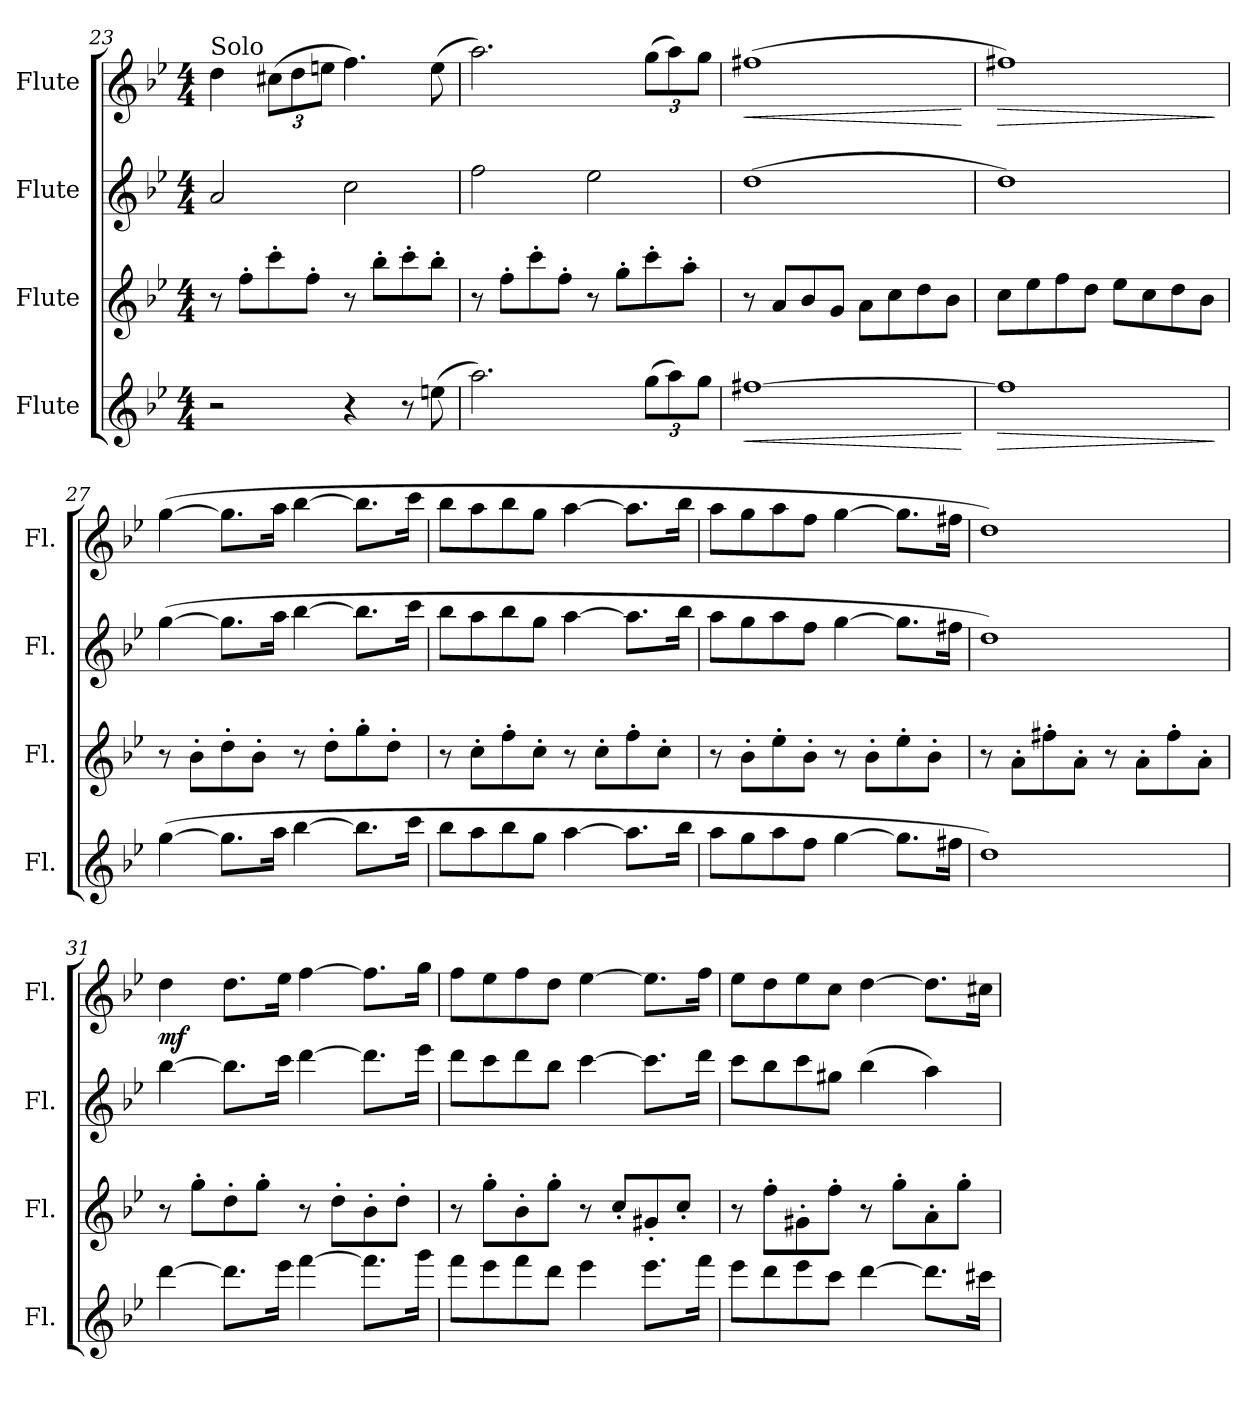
**kern	**dynam	**kern	**kern	**kern	**dynam
*part4	*part4	*part3	*part2	*part1	*part1
*staff4	*staff4	*staff3	*staff2	*staff1	*staff1
*I"Flute	*	*I"Flute	*I"Flute	*I"Flute	*
*I'Fl.	*	*I'Fl.	*I'Fl.	*I'Fl.	*
*clefG2	*	*clefG2	*clefG2	*clefG2	*
*k[b-e-]	*	*k[b-e-]	*k[b-e-]	*k[b-e-]	*
*M4/4	*	*M4/4	*M4/4	*M4/4	*
=23	=23	=23	=23	=23	=23
!	!	!	!	!LO:TX:a:t=Solo	!
2r	.	8r	2a/	4dd\	.
.	.	8ff'\L	.	.	.
*	*	*	*	*Xbrackettup	*
.	.	8ccc'\	.	(>12cc#X\L	.
.	.	.	.	12dd\	.
.	.	8ff'\J	.	.	.
.	.	.	.	12een\J	.
4r	.	8r	2cc\	4.ff\)	.
.	.	8bb-'\L	.	.	.
8r	.	8ccc'\	.	.	.
(>8een\	.	8bb-'\J	.	(>8ee\	.
=24	=24	=24	=24	=24	=24
2.aa\)	.	8r	2ff\	2.aa\)	.
.	.	8ff'\L	.	.	.
.	.	8ccc'\	.	.	.
.	.	8ff'\J	.	.	.
.	.	8r	2ee-\	.	.
.	.	8gg'\L	.	.	.
*Xbrackettup	*	*	*	*	*
(>12gg\L	.	8ccc'\	.	(>12gg\L	.
12aa\)	.	.	.	12aa\)	.
.	.	8aa'\J	.	.	.
12gg\J	.	.	.	12gg\J	.
!!LO:LB:g=z
=25	=25	=25	=25	=25	=25
!	!LO:HP:b	!	!	!	!LO:HP:b
[1ff#X	<	8r	(>1dd	(>1ff#X	<
.	.	8a/L	.	.	.
.	.	8b-/	.	.	.
.	.	8g/J	.	.	.
.	.	8a\L	.	.	.
.	.	8cc\	.	.	.
.	.	8dd\	.	.	.
.	.	8b-\J	.	.	.
.	[	.	.	.	[
=26	=26	=26	=26	=26	=26
!	!LO:HP:b	!	!	!	!LO:HP:b
1ff#]	>	8cc\L	1dd)	1ff#X)	>
.	.	8ee-\	.	.	.
.	.	8ff\	.	.	.
.	.	8dd\J	.	.	.
.	.	8ee-\L	.	.	.
.	.	8cc\	.	.	.
.	.	8dd\	.	.	.
.	.	8b-\J	.	.	.
.	]	.	.	.	]
=27	=27	=27	=27	=27	=27
(>[4gg\	.	8r	(>[4gg\	(>[4gg\	.
.	.	8b-'\L	.	.	.
8.gg\L]	.	8dd'\	8.gg\L]	8.gg\L]	.
.	.	8b-'\J	.	.	.
16aa\Jk	.	.	16aa\Jk	16aa\Jk	.
[4bb-\	.	8r	[4bb-\	[4bb-\	.
.	.	8dd'\L	.	.	.
8.bb-\L]	.	8gg'\	8.bb-\L]	8.bb-\L]	.
.	.	8dd'\J	.	.	.
16ccc\Jk	.	.	16ccc\Jk	16ccc\Jk	.
=28	=28	=28	=28	=28	=28
8bb-\L	.	8r	8bb-\L	8bb-\L	.
8aa\	.	8cc'\L	8aa\	8aa\	.
8bb-\	.	8ff'\	8bb-\	8bb-\	.
8gg\J	.	8cc'\J	8gg\J	8gg\J	.
[4aa\	.	8r	[4aa\	[4aa\	.
.	.	8cc'\L	.	.	.
8.aa\L]	.	8ff'\	8.aa\L]	8.aa\L]	.
.	.	8cc'\J	.	.	.
16bb-\Jk	.	.	16bb-\Jk	16bb-\Jk	.
!!LO:PB:g=z
=29	=29	=29	=29	=29	=29
8aa\L	.	8r	8aa\L	8aa\L	.
8gg\	.	8b-'\L	8gg\	8gg\	.
8aa\	.	8ee-'\	8aa\	8aa\	.
8ff\J	.	8b-'\J	8ff\J	8ff\J	.
[4gg\	.	8r	[4gg\	[4gg\	.
.	.	8b-'\L	.	.	.
8.gg\L]	.	8ee-'\	8.gg\L]	8.gg\L]	.
.	.	8b-'\J	.	.	.
16ff#X\Jk	.	.	16ff#X\Jk	16ff#X\Jk	.
=30	=30	=30	=30	=30	=30
1dd)	.	8r	1dd)	1dd)	.
.	.	8a'\L	.	.	.
.	.	8ff#X'\	.	.	.
.	.	8a'\J	.	.	.
.	.	8r	.	.	.
.	.	8a'\L	.	.	.
.	.	8ff#'\	.	.	.
.	.	8a'\J	.	.	.
=31	=31	=31	=31	=31	=31
!	!	!	!	!	!LO:DY:b
[4ddd\	.	8r	[4bb-\	4dd\	mf
.	.	8gg'\L	.	.	.
8.ddd\L]	.	8dd'\	8.bb-\L]	8.dd\L	.
.	.	8gg'\J	.	.	.
16eee-\Jk	.	.	16ccc\Jk	16ee-\Jk	.
[4fff\	.	8r	[4ddd\	[4ff\	.
.	.	8dd'\L	.	.	.
8.fff\L]	.	8b-'\	8.ddd\L]	8.ff\L]	.
.	.	8dd'\J	.	.	.
16ggg\Jk	.	.	16eee-\Jk	16gg\Jk	.
=32	=32	=32	=32	=32	=32
8fff\L	.	8r	8ddd\L	8ff\L	.
8eee-\	.	8gg'\L	8ccc\	8ee-\	.
8fff\	.	8b-'\	8ddd\	8ff\	.
8ddd\J	.	8gg'\J	8bb-\J	8dd\J	.
4eee-\	.	8r	[4ccc\	[4ee-\	.
.	.	8cc'/L	.	.	.
8.eee-\L	.	8g#X'/	8.ccc\L]	8.ee-\L]	.
.	.	8cc'/J	.	.	.
16fff\Jk	.	.	16ddd\Jk	16ff\Jk	.
!!LO:LB:g=z
=33	=33	=33	=33	=33	=33
8eee-\L	.	8r	8ccc\L	8ee-\L	.
8ddd\	.	8ff'\L	8bb-\	8dd\	.
8eee-\	.	8g#X'\	8ccc\	8ee-\	.
8ccc\J	.	8ff'\J	8gg#X\J	8cc\J	.
[4ddd\	.	8r	(>4bb-\	[4dd\	.
.	.	8gg'\L	.	.	.
8.ddd\L]	.	8a'\	4aa\)	8.dd\L]	.
.	.	8gg'\J	.	.	.
16ccc#X\Jk	.	.	.	16cc#X\Jk	.
=	=	=	=	=	=
*-	*-	*-	*-	*-	*-
